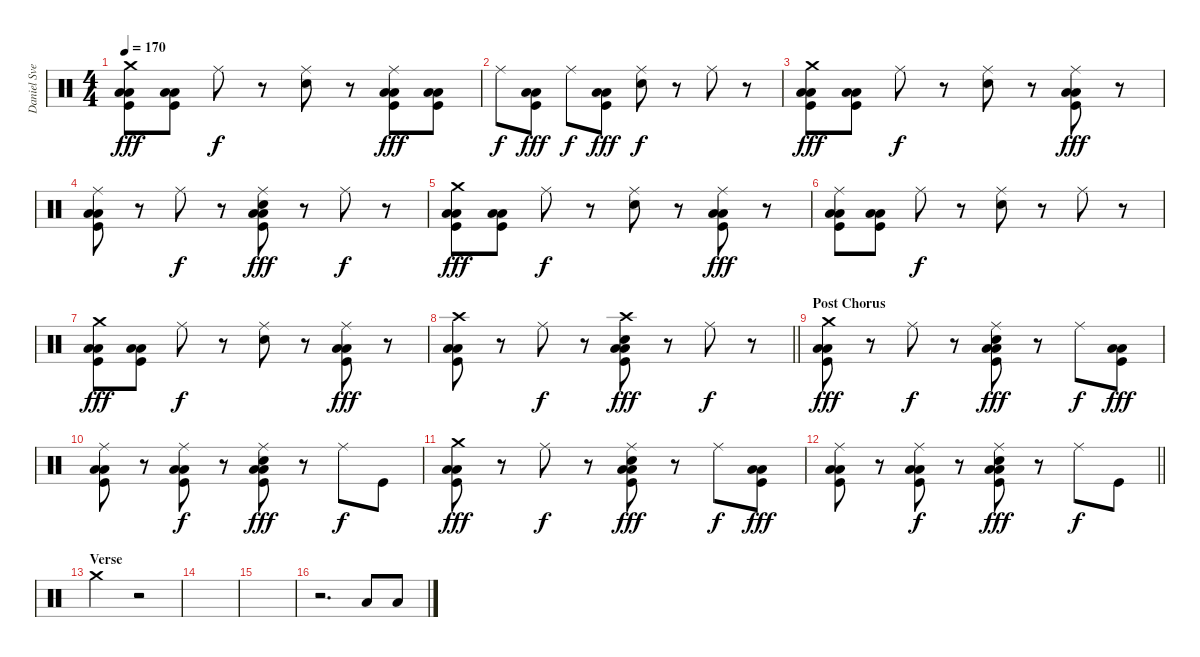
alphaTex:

\track ("Daniel Svensson" "Daniel Sve") {instrument percussion}
\staff {score}
\articulation defaults
\ts (4 4)
\tempo 170
\clef neutral
\ks c
("Crash medium (hit)" "Low Tom (hit)" "Low Floor Tom (hit)" "Kick (hit)").8{dy fff} ("Low Tom (hit)" "Low Floor Tom (hit)" "Kick (hit)").8 "Ride (middle)".8{dy f} r.8 ("Ride (middle)" "Snare (hit) 2").8 r.8 ("Ride (middle)" "Low Tom (hit)" "Low Floor Tom (hit)" "Kick (hit)").8{dy fff} ("Low Tom (hit)" "Low Floor Tom (hit)" "Kick (hit)").8 |
"Ride (middle)".8{dy f} ("Low Tom (hit)" "Low Floor Tom (hit)" "Kick (hit)").8{dy fff} "Ride (middle)".8{dy f} ("Low Tom (hit)" "Kick (hit)" "Low Floor Tom (hit)").8{dy fff} ("Ride (middle)" "Snare (hit) 2").8{dy f} r.8 "Ride (middle)".8 r.8 |
("Crash medium (hit)" "Low Tom (hit)" "Low Floor Tom (hit)" "Kick (hit)").8{dy fff} ("Low Tom (hit)" "Low Floor Tom (hit)" "Kick (hit)").8 "Ride (middle)".8{dy f} r.8 ("Ride (middle)" "Snare (hit) 2").8 r.8 ("Ride (middle)" "Low Tom (hit)" "Low Floor Tom (hit)" "Kick (hit)").8{dy fff} r.8 |
("Ride (middle)" "Low Tom (hit)" "Low Floor Tom (hit)" "Kick (hit)").8 r.8 "Ride (middle)".8{dy f} r.8 ("Ride (middle)" "Snare (hit) 2" "Low Tom (hit)" "Low Floor Tom (hit)" "Kick (hit)").8{dy fff} r.8 "Ride (middle)".8{dy f} r.8 |
("Crash medium (hit)" "Low Tom (hit)" "Low Floor Tom (hit)" "Kick (hit)").8{dy fff} ("Low Tom (hit)" "Low Floor Tom (hit)" "Kick (hit)").8 "Ride (middle)".8{dy f} r.8 ("Ride (middle)" "Snare (hit) 2").8 r.8 ("Ride (middle)" "Low Tom (hit)" "Low Floor Tom (hit)" "Kick (hit)").8{dy fff} r.8 |
("Ride (middle)" "Low Tom (hit)" "Low Floor Tom (hit)" "Kick (hit)").8 ("Low Tom (hit)" "Low Floor Tom (hit)" "Kick (hit)").8 "Ride (middle)".8{dy f} r.8 ("Ride (middle)" "Snare (hit) 2").8 r.8 "Ride (middle)".8 r.8 |
("Crash medium (hit)" "Low Tom (hit)" "Low Floor Tom (hit)" "Kick (hit)").8{dy fff} ("Low Tom (hit)" "Low Floor Tom (hit)" "Kick (hit)").8 "Ride (middle)".8{dy f} r.8 ("Ride (middle)" "Snare (hit) 2").8 r.8 ("Ride (middle)" "Low Tom (hit)" "Low Floor Tom (hit)" "Kick (hit)").8{dy fff} r.8 |
\barLineRight lightlight
("Crash high (hit)" "Low Tom (hit)" "Low Floor Tom (hit)" "Kick (hit)").8 r.8 "Ride (middle)".8{dy f} r.8 ("Crash high (hit)" "Snare (hit) 2" "Low Tom (hit)" "Low Floor Tom (hit)" "Kick (hit)").8{dy fff} r.8 "Ride (middle)".8{dy f} r.8 |
\section ("" "Post Chorus")
("Crash medium (hit)" "Low Tom (hit)" "Low Floor Tom (hit)" "Kick (hit)").8{dy fff} r.8 "Ride (middle)".8{dy f} r.8 ("Ride (middle)" "Snare (hit) 2" "Low Tom (hit)" "Low Floor Tom (hit)" "Kick (hit)").8{dy fff} r.8 "Ride (middle)".8{dy f} ("Low Tom (hit)" "Low Floor Tom (hit)" "Kick (hit)").8{dy fff} |
("Ride (middle)" "Low Tom (hit)" "Low Floor Tom (hit)" "Kick (hit)").8 r.8 ("Ride (middle)" "Low Tom (hit)" "Low Floor Tom (hit)" "Kick (hit)").8{dy f} r.8 ("Ride (middle)" "Snare (hit) 2" "Low Tom (hit)" "Low Floor Tom (hit)" "Kick (hit)").8{dy fff} r.8 "Ride (middle)".8{dy f} "Kick (hit)".8 |
("Crash medium (hit)" "Low Tom (hit)" "Low Floor Tom (hit)" "Kick (hit)").8{dy fff} r.8 "Ride (middle)".8{dy f} r.8 ("Ride (middle)" "Snare (hit) 2" "Low Tom (hit)" "Low Floor Tom (hit)" "Kick (hit)").8{dy fff} r.8 "Ride (middle)".8{dy f} ("Low Tom (hit)" "Low Floor Tom (hit)" "Kick (hit)").8{dy fff} |
\barLineRight lightlight
("Ride (middle)" "Low Tom (hit)" "Low Floor Tom (hit)" "Kick (hit)").8 r.8 ("Ride (middle)" "Low Tom (hit)" "Low Floor Tom (hit)" "Kick (hit)").8{dy f} r.8 ("Ride (middle)" "Snare (hit) 2" "Low Tom (hit)" "Low Floor Tom (hit)" "Kick (hit)").8{dy fff} r.8 "Ride (middle)".8{dy f} "Kick (hit)".8 |
\section ("" "Verse")
"Crash medium (hit)".2 r.2 |
|
|
r.2{d} "Low Tom (hit)".8 "Low Tom (hit)".8
